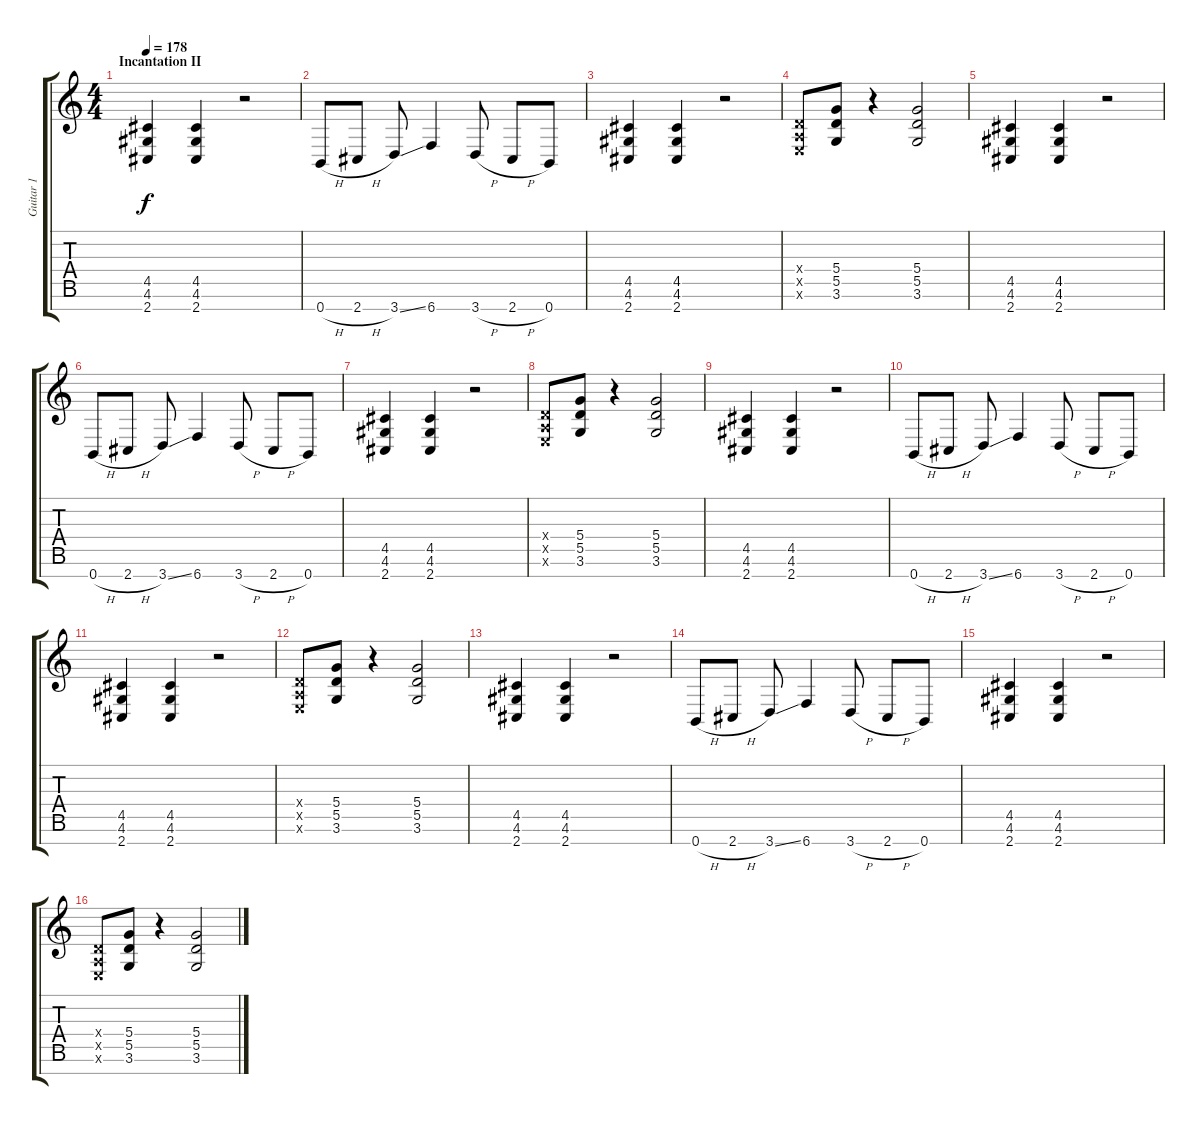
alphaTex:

\track ("Guitar 1" "Guitar 1") {instrument distortionguitar}
\staff {score tabs}
\tuning (E4 B3 G3 D3 A2 E2 B1) {hide}
\ts (4 4)
\section ("" "Incantation II")
\tempo 178
\clef g2
\ks c
(4.5 4.6 2.7).4{dy f} (4.5 4.6 2.7).4 r.2 |
0.7{h}.8 2.7{h}.8 3.7{ss}.8 6.7.4 3.7{h}.8 2.7{h}.8 0.7.8 |
(4.5 4.6 2.7).4 (4.5 4.6 2.7).4 r.2 |
(0.4{x} 0.5{x} 0.6{x}).8 (5.4 5.5 3.6).8 r.4 (5.4 5.5 3.6).2 |
(4.5 4.6 2.7).4 (4.5 4.6 2.7).4 r.2 |
0.7{h}.8 2.7{h}.8 3.7{ss}.8 6.7.4 3.7{h}.8 2.7{h}.8 0.7.8 |
(4.5 4.6 2.7).4 (4.5 4.6 2.7).4 r.2 |
(0.4{x} 0.5{x} 0.6{x}).8 (5.4 5.5 3.6).8 r.4 (5.4 5.5 3.6).2 |
(4.5 4.6 2.7).4 (4.5 4.6 2.7).4 r.2 |
0.7{h}.8 2.7{h}.8 3.7{ss}.8 6.7.4 3.7{h}.8 2.7{h}.8 0.7.8 |
(4.5 4.6 2.7).4 (4.5 4.6 2.7).4 r.2 |
(0.4{x} 0.5{x} 0.6{x}).8 (5.4 5.5 3.6).8 r.4 (5.4 5.5 3.6).2 |
(4.5 4.6 2.7).4 (4.5 4.6 2.7).4 r.2 |
0.7{h}.8 2.7{h}.8 3.7{ss}.8 6.7.4 3.7{h}.8 2.7{h}.8 0.7.8 |
(4.5 4.6 2.7).4 (4.5 4.6 2.7).4 r.2 |
(0.4{x} 0.5{x} 0.6{x}).8 (5.4 5.5 3.6).8 r.4 (5.4 5.5 3.6).2
